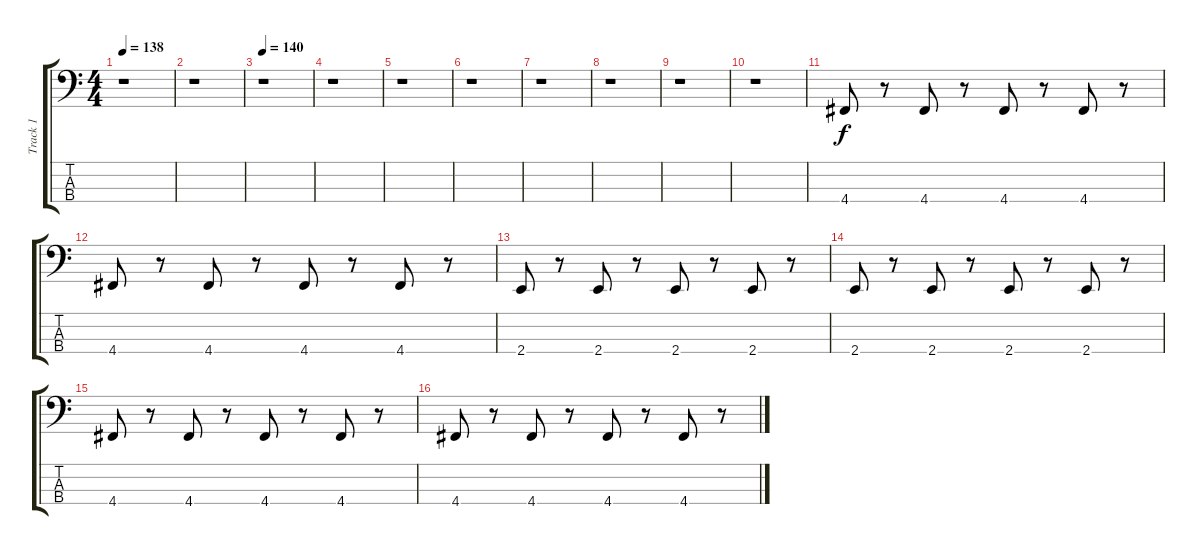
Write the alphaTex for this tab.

\track ("Track 1" "Track 1") {instrument electricbassfinger}
\staff {score tabs}
\tuning (G2 D2 A1 D1) {hide}
\ts (4 4)
\tempo 138
\clef f4
\ks c
r.1{dy f} |
r.1 |
\tempo 140
r.1 |
r.1 |
r.1 |
r.1 |
r.1 |
r.1 |
r.1 |
r.1 |
4.4.8 r.8 4.4.8 r.8 4.4.8 r.8 4.4.8 r.8 |
4.4.8 r.8 4.4.8 r.8 4.4.8 r.8 4.4.8 r.8 |
2.4.8 r.8 2.4.8 r.8 2.4.8 r.8 2.4.8 r.8 |
2.4.8 r.8 2.4.8 r.8 2.4.8 r.8 2.4.8 r.8 |
4.4.8 r.8 4.4.8 r.8 4.4.8 r.8 4.4.8 r.8 |
4.4.8 r.8 4.4.8 r.8 4.4.8 r.8 4.4.8 r.8
